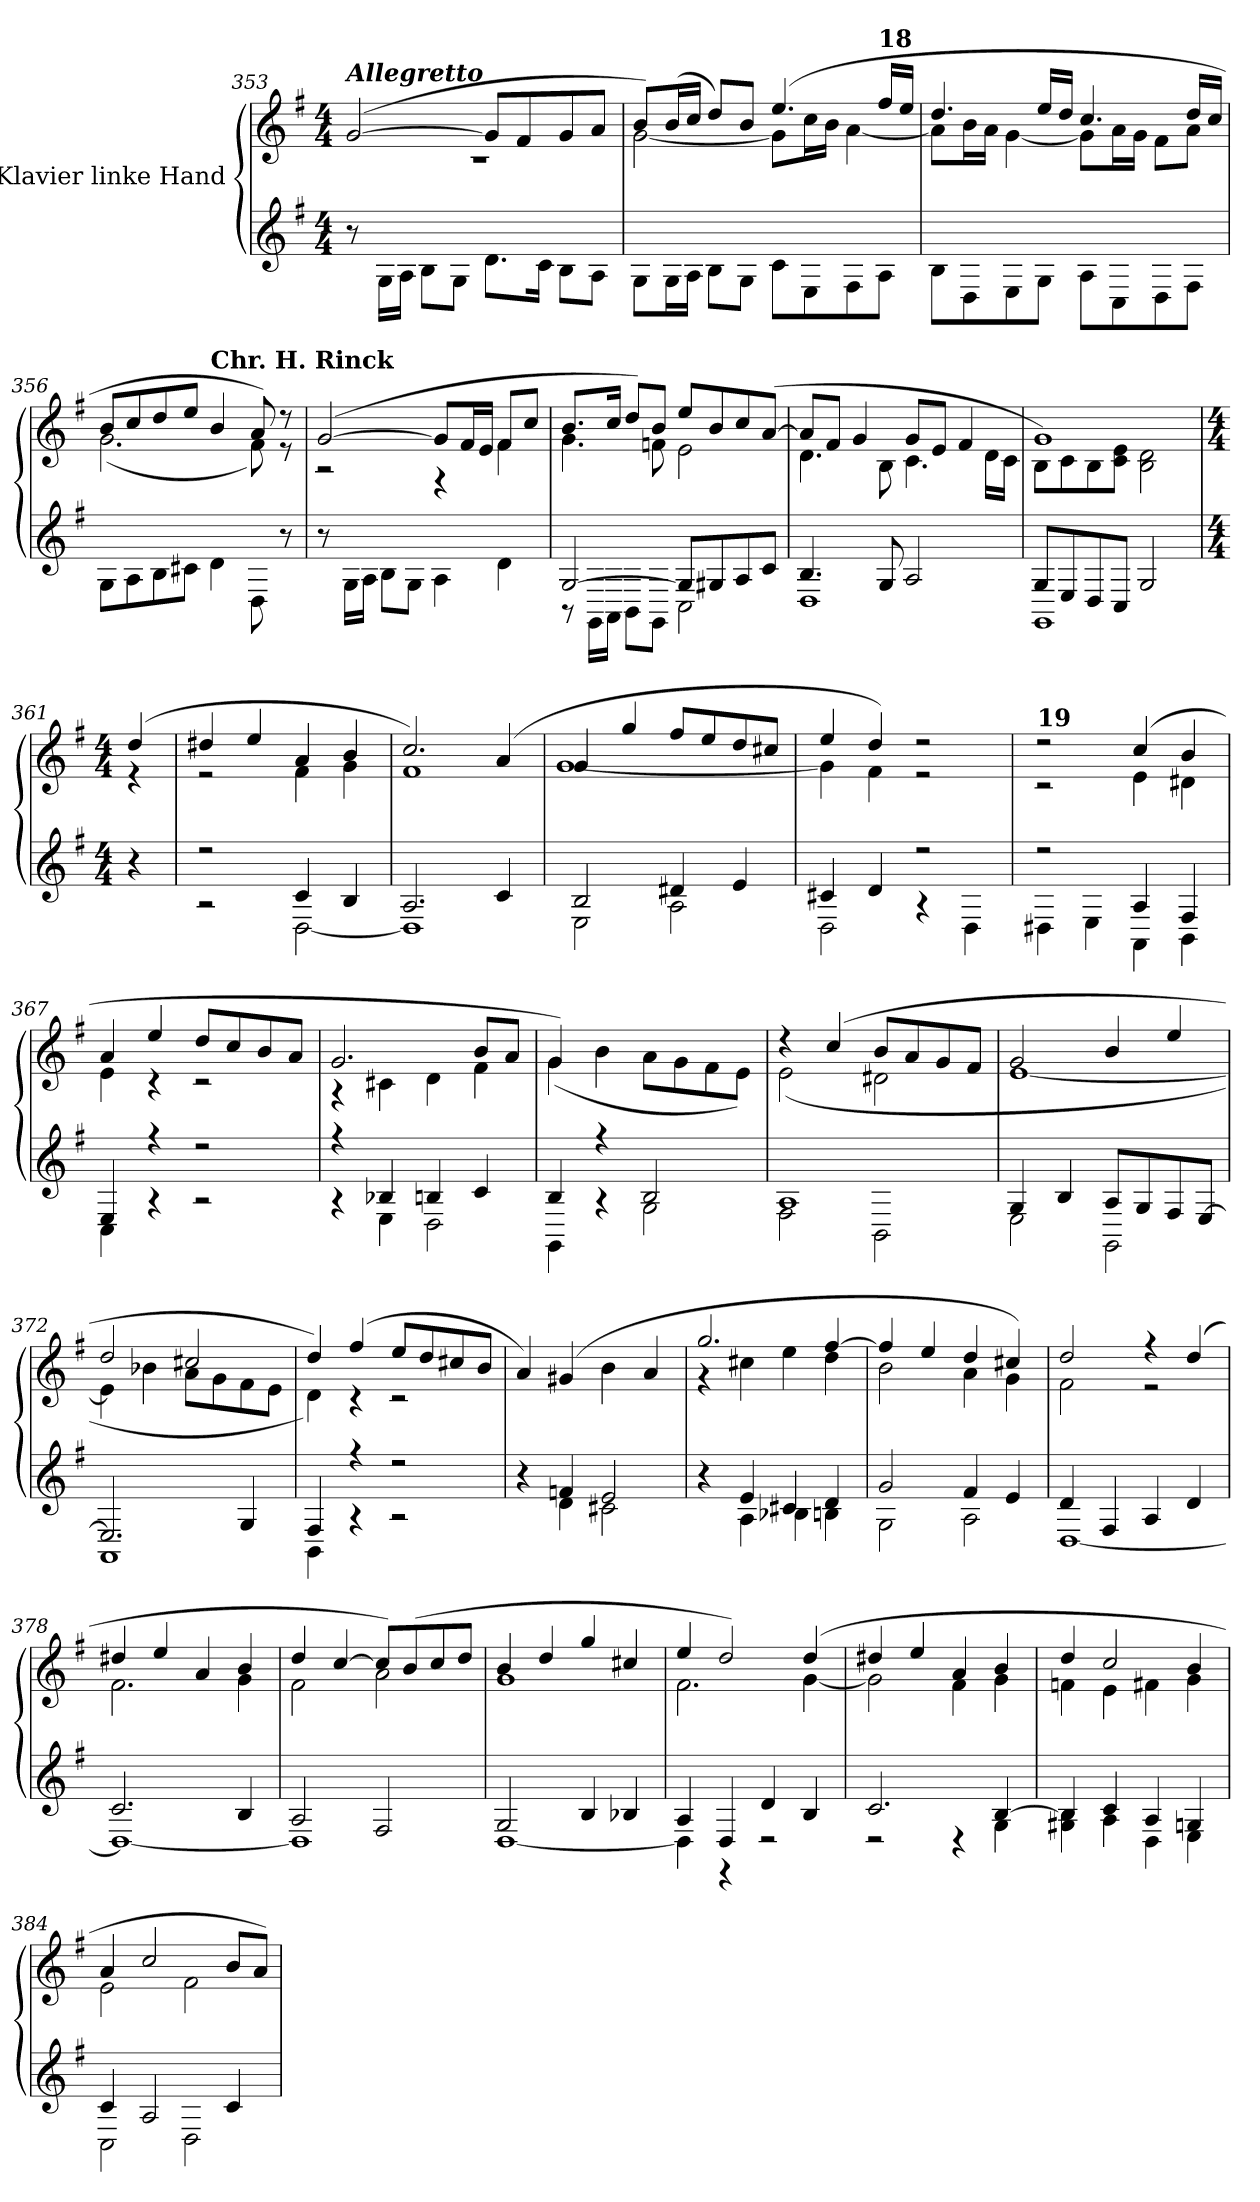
**kern	**kern
*part1	*part1
*staff2	*staff1
*I"Klavier linke Hand	*
!!LO:LB:g=z
*clefG2	*clefG2
*k[f#]	*k[f#]
*M4/4	*M4/4
=353	=353
*	*^
!	!LO:TX:a:Bi:t=Allegretto	!
8r	([2g/	1r
16G\LL	.	.
16A\JJ	.	.
8B\L	.	.
8G\J	.	.
8.d\L	8g/L]	.
.	8f#/	.
16c\Jk	.	.
8B\L	8g/	.
8A\J	8a/J	.
=354	=354	=354
8G\L	8b/L)	[2g\
16G\L	(16b/L	.
16A\JJ	16cc/JJ	.
8B\L	8dd/L)	.
8G\J	8b/J	.
8c\L	(4.ee/	8g\L]
8E\	.	16cc\L
.	.	16b\JJ
8F#\	.	[4a\
!	!LO:TX:a:B:t=18	!
8A\J	16ff#/LL	.
.	16ee/JJ	.
!!LO:LB:g=z	!!
=355	=355	=355
8B\L	4.dd/	8a\L]
8D\	.	16b\L
.	.	16a\JJ
8E\	.	[4g\
8G\J	16ee/LL	.
.	16dd/JJ	.
8A\L	4.cc/	8g\L]
8C\	.	16a\L
.	.	16g\JJ
8D\	.	8f#\L
8F#\J	16dd/LL	8a\J
.	16cc/JJ	.
=356	=356	=356
8G\L	8b/L	(2.g\
8A\	8cc/	.
8B\	8dd/	.
8c#X\J	8ee/J	.
!	!LO:TX:a:B:t=Chr. H. Rinck	!
4d\	4b/	.
8D\	8a/)	8f#\)
8r	8r	8r
!!LO:LB:g=z	!!
=357	=357	=357
8r	([2g/	2r
16G\LL	.	.
16A\JJ	.	.
8B\L	.	.
8G\J	.	.
4A\	8g/L]	4r
.	16f#/L	.
.	16e/JJ	.
4d\	8f#/L	4f#\
.	8cc/J	.
=358	=358	=358
*^	*	*
[2G/	8r	8.b/L	4.g\
.	16GG\LL	.	.
.	16AA\JJ	16cc/Jk	.
.	8BB\L	8dd/L)	.
.	8GG\J	8b/J	8fn\
8G/L]	2C\	8ee/L	2e\
8G#X/	.	8b/	.
8A/	.	8cc/	.
8c/J	.	([8a/J	.
!!LO:LB:g=z	!!
=359	=359	=359	=359
4.B/	1D	8a/L]	4.d\
.	.	8f#/J	.
.	.	4g/	.
8G/	.	.	8B\
2A/	.	8g/L	4.c\
.	.	8e/J	.
.	.	4f#/	.
.	.	.	16d\LL
.	.	.	16c\JJ
=360	=360	=360	=360
8G/L	1GG>	1g>)	8B\L
8E/	.	.	8c\
8D/	.	.	8B\
8C/J	.	.	8c\ 8e\J
2G>/	.	.	2B\> 2d\>
*v	*v	*	*
!!LO:PB:g=z	!!
=361	=361	=361
*M4/4	*M4/4	*
4r	(4dd/	4r
=362	=362	=362
*^	*	*
2r	2r	4dd#X/	2r
.	.	4ee/	.
4c/	[2D\	4a/	4f#\
4B/	.	4b/	4g\
=363	=363	=363	=363
2.A/	1D]	2.cc/)	1f#
4c/	.	(4a/	.
=364	=364	=364	=364
2B/	2E\	4g/	[1g
.	.	4gg/	.
4d#X/	2A\	8ff#/L	.
.	.	8ee/	.
4e/	.	8dd/	.
.	.	8cc#X/J	.
=365	=365	=365	=365
4c#X/	2D\	4ee/	4g\]
4d/	.	4dd/)	4f#\
2r	4r	2r	2r
.	4D\	.	.
=366	=366	=366	=366
!	!	!LO:TX:a:B:t=19	!
2r	4D#X\	2r	2r
.	4E\	.	.
4A/	4AA\	(4cc/	4e\
4F#/	4BB\	4b/	4d#X\
!!LO:LB:g=z	!!
=367	=367	=367	=367
4E/	4C\	4a/	4e\
4r	4r	4ee/	4r
2r	2r	8dd/L	2r
.	.	8cc/	.
.	.	8b/	.
.	.	8a/J	.
=368	=368	=368	=368
4r	4r	2.g/	4r
4B-X/	4E\	.	4c#X\
4Bn/	2D\	.	4d\
4c/	.	8b/L	4f#\
.	.	8a/J	.
=369	=369	=369	=369
4B/	4GG\	4g/)	(4g\
4r	4r	4b\	4ryy
2B/	2G\	4ryy	8a\L
.	.	.	8g\
.	.	4ryy	8f#\
.	.	.	8e\J)
!!LO:LB:g=z	!!
=370	=370	=370	=370
1A	2F#\	4r	(2e\
.	.	(4cc/	.
.	2BB\	8b/L	2d#X\
.	.	8a/	.
.	.	8g/	.
.	.	8f#/J	.
=371	=371	=371	=371
4G/	2E\	2g/	[1e
4B/	.	.	.
8A/L	2GG\	4b/	.
8G/	.	.	.
8F#/	.	4ee/	.
[8E/J	.	.	.
=372	=372	=372	=372
2.E/]	1AA	2dd/	4e\]
.	.	.	4b-X\
.	.	2cc#X/	8a\L
.	.	.	8g\
4G/	.	.	8f#\
.	.	.	8e\J
=373	=373	=373	=373
4F#/	4BB\	4dd/)	4d\)
4r	4r	(4ff#/	4r
2r	2r	8ee/L	2r
.	.	8dd/	.
.	.	8cc#X/	.
.	.	8b/J	.
*	*	*v	*v
!!LO:LB:g=z
=374	=374	=374
4ryy	4r	4a/)
4fn/	4d\	(4g#X/
2e/	2c#X\	4b\
.	.	4a/
=375	=375	=375
*	*	*^
4ryy	4r	2.gg/	4r
4e/	4A\	.	4cc#X\
4c#X/	4B-X\	.	4ee\
4d/	4Bn\	[4ff#/	4dd\
=376	=376	=376	=376
2g/	2G\	4ff#/]	2b\
.	.	4ee/	.
4f#/	2A\	4dd/	4a\
4e/	.	4cc#X/)	4g\
!!LO:LB:g=z	!!
=377	=377	=377	=377
4d/	[1D	2dd/	2f#\
4F#/	.	.	.
4A/	.	4r	2r
4d/	.	(4dd/	.
=378	=378	=378	=378
2.c/	1D_	4dd#X/	2.f#\
.	.	4ee/	.
.	.	4a/	.
4B/	.	4b/	4g\
=379	=379	=379	=379
2A/	1D]	4dd/	2f#\
.	.	[4cc/	.
2F#/	.	8cc/L])	2a\
.	.	(8b/	.
.	.	8cc/	.
.	.	8dd/J	.
=380	=380	=380	=380
2G/	[1D	4b/	1g
.	.	4dd/	.
4B/	.	4gg/	.
4B-X/	.	4cc#X/	.
=381	=381	=381	=381
4A/	4D\]	4ee/	2.f#\
4D/	4r	2dd/)	.
4d/	2r	.	.
4B/	.	(4dd/	[4g\
!!LO:PB:g=z	!!
=382	=382	=382	=382
2.c/	2r	4dd#X/	2g\]
.	.	4ee/	.
.	4r	4a/	4f#\
[4B/	4G\	4b/	4g\
=383	=383	=383	=383
4B/]	4G#X\ 4B\	4dd/	4fn\
4c/	4A\	2cc/	4e\
4A/	4D\	.	4f#X\
4Gn/	4E\	4b/	4g\
=384	=384	=384	=384
4c/	2C\	4a/	2e\
2A/	.	2cc/	.
.	2D\	.	2f#\
4c/	.	8b/L	.
.	.	8a/J)	.
*v	*v	*	*
*	*v	*v
=	=
*-	*-
